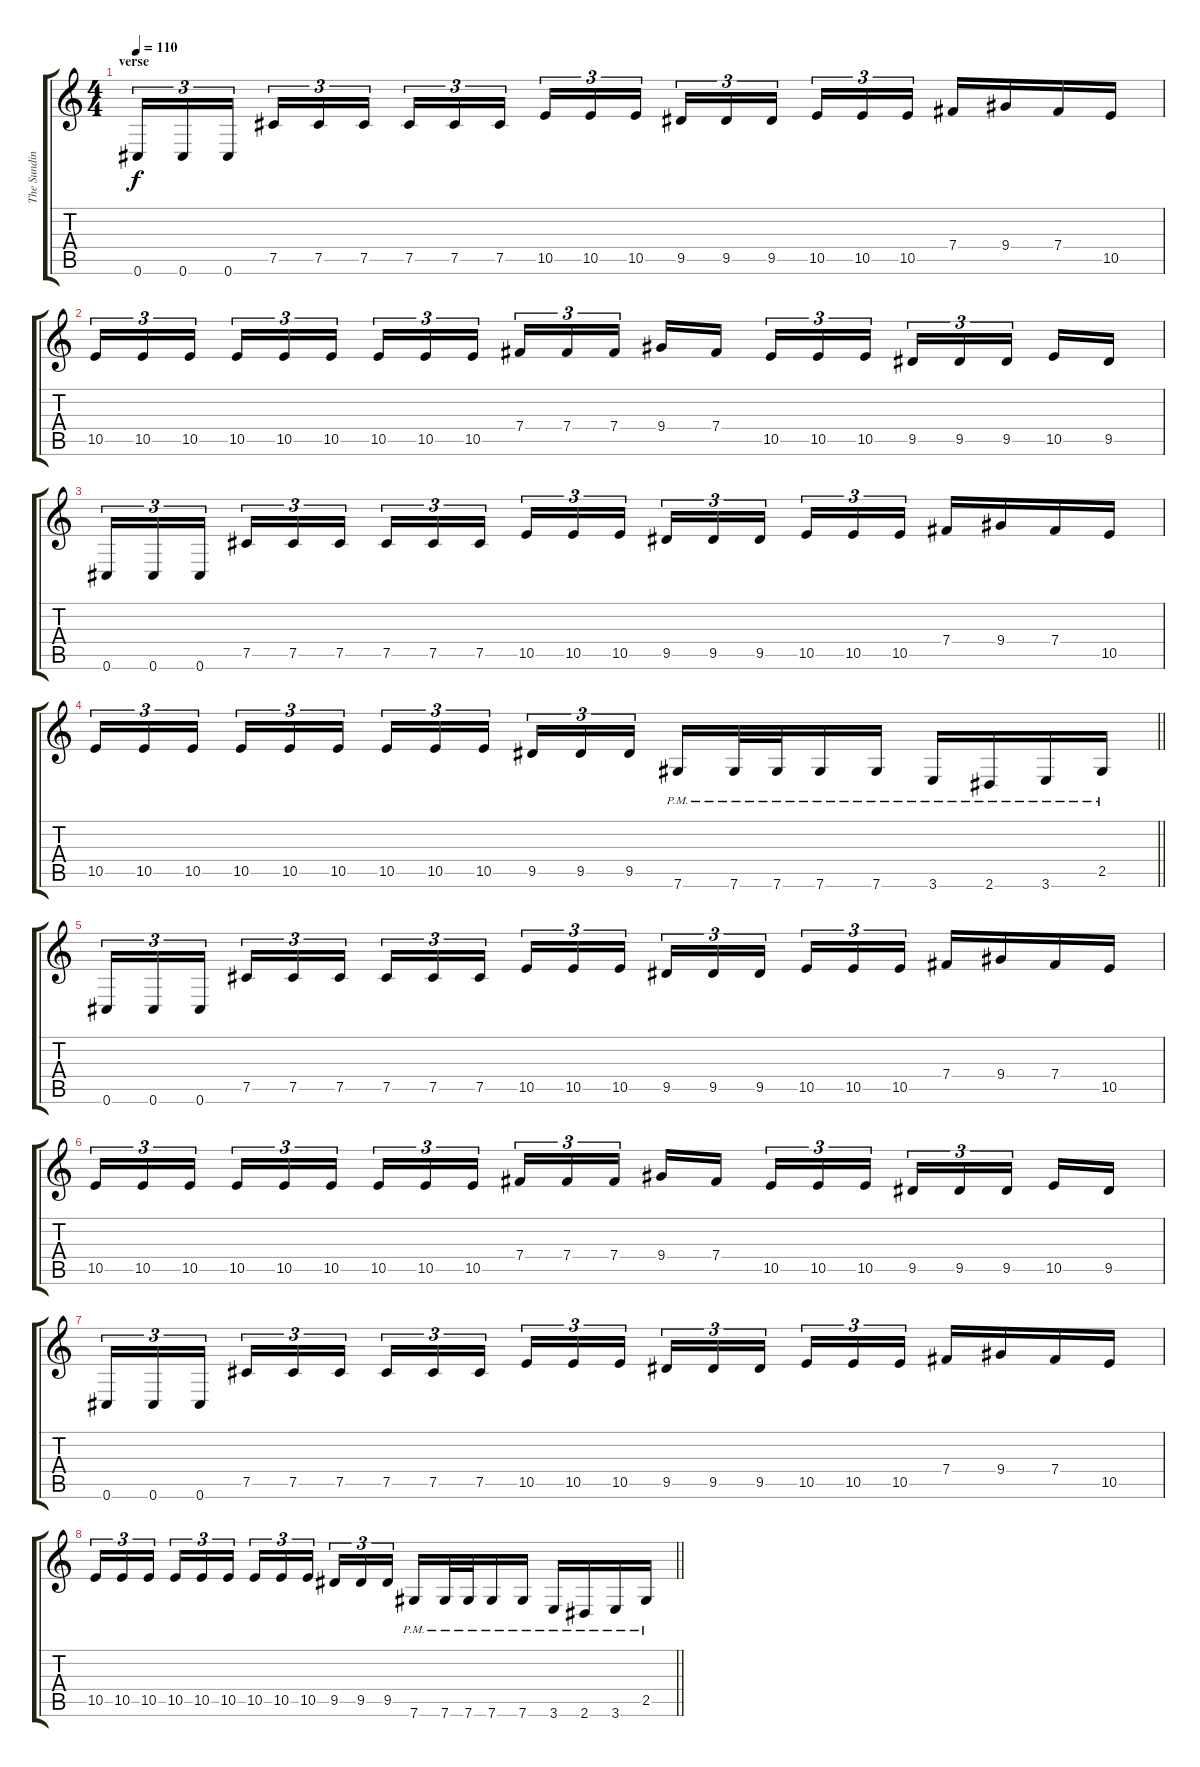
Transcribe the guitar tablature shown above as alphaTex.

\track ("The Sundin" "The Sundin") {instrument distortionguitar}
\staff {score tabs}
\tuning (Db4 Ab3 E3 B2 Gb2 Db2) {hide}
\ts (4 4)
\section ("" "verse")
\tempo 110
\clef g2
\ks c
0.6.16{tu (3 2) dy f} 0.6.16{tu (3 2)} 0.6.16{tu (3 2) beam splitsecondary} 7.5.16{tu (3 2)} 7.5.16{tu (3 2)} 7.5.16{tu (3 2)} 7.5.16{tu (3 2)} 7.5.16{tu (3 2)} 7.5.16{tu (3 2) beam splitsecondary} 10.5.16{tu (3 2)} 10.5.16{tu (3 2)} 10.5.16{tu (3 2)} 9.5.16{tu (3 2)} 9.5.16{tu (3 2)} 9.5.16{tu (3 2) beam splitsecondary} 10.5.16{tu (3 2)} 10.5.16{tu (3 2)} 10.5.16{tu (3 2)} 7.4.16 9.4.16 7.4.16 10.5.16 |
10.5.16{tu (3 2)} 10.5.16{tu (3 2)} 10.5.16{tu (3 2) beam splitsecondary} 10.5.16{tu (3 2)} 10.5.16{tu (3 2)} 10.5.16{tu (3 2)} 10.5.16{tu (3 2)} 10.5.16{tu (3 2)} 10.5.16{tu (3 2) beam splitsecondary} 7.4.16{tu (3 2)} 7.4.16{tu (3 2)} 7.4.16{tu (3 2)} 9.4.16 7.4.16{beam splitsecondary} 10.5.16{tu (3 2)} 10.5.16{tu (3 2)} 10.5.16{tu (3 2)} 9.5.16{tu (3 2)} 9.5.16{tu (3 2)} 9.5.16{tu (3 2) beam splitsecondary} 10.5.16 9.5.16 |
0.6.16{tu (3 2)} 0.6.16{tu (3 2)} 0.6.16{tu (3 2) beam splitsecondary} 7.5.16{tu (3 2)} 7.5.16{tu (3 2)} 7.5.16{tu (3 2)} 7.5.16{tu (3 2)} 7.5.16{tu (3 2)} 7.5.16{tu (3 2) beam splitsecondary} 10.5.16{tu (3 2)} 10.5.16{tu (3 2)} 10.5.16{tu (3 2)} 9.5.16{tu (3 2)} 9.5.16{tu (3 2)} 9.5.16{tu (3 2) beam splitsecondary} 10.5.16{tu (3 2)} 10.5.16{tu (3 2)} 10.5.16{tu (3 2)} 7.4.16 9.4.16 7.4.16 10.5.16 |
\barLineRight lightlight
10.5.16{tu (3 2)} 10.5.16{tu (3 2)} 10.5.16{tu (3 2) beam splitsecondary} 10.5.16{tu (3 2)} 10.5.16{tu (3 2)} 10.5.16{tu (3 2)} 10.5.16{tu (3 2)} 10.5.16{tu (3 2)} 10.5.16{tu (3 2) beam splitsecondary} 9.5.16{tu (3 2)} 9.5.16{tu (3 2)} 9.5.16{tu (3 2)} 7.6{pm}.16 7.6{pm}.32 7.6{pm}.32 7.6{pm}.16 7.6{pm}.16 3.6{pm}.16 2.6{pm}.16 3.6{pm}.16 2.5{pm}.16 |
\section ("" "")
0.6.16{tu (3 2)} 0.6.16{tu (3 2)} 0.6.16{tu (3 2) beam splitsecondary} 7.5.16{tu (3 2)} 7.5.16{tu (3 2)} 7.5.16{tu (3 2)} 7.5.16{tu (3 2)} 7.5.16{tu (3 2)} 7.5.16{tu (3 2) beam splitsecondary} 10.5.16{tu (3 2)} 10.5.16{tu (3 2)} 10.5.16{tu (3 2)} 9.5.16{tu (3 2)} 9.5.16{tu (3 2)} 9.5.16{tu (3 2) beam splitsecondary} 10.5.16{tu (3 2)} 10.5.16{tu (3 2)} 10.5.16{tu (3 2)} 7.4.16 9.4.16 7.4.16 10.5.16 |
10.5.16{tu (3 2)} 10.5.16{tu (3 2)} 10.5.16{tu (3 2) beam splitsecondary} 10.5.16{tu (3 2)} 10.5.16{tu (3 2)} 10.5.16{tu (3 2)} 10.5.16{tu (3 2)} 10.5.16{tu (3 2)} 10.5.16{tu (3 2) beam splitsecondary} 7.4.16{tu (3 2)} 7.4.16{tu (3 2)} 7.4.16{tu (3 2)} 9.4.16 7.4.16{beam splitsecondary} 10.5.16{tu (3 2)} 10.5.16{tu (3 2)} 10.5.16{tu (3 2)} 9.5.16{tu (3 2)} 9.5.16{tu (3 2)} 9.5.16{tu (3 2) beam splitsecondary} 10.5.16 9.5.16 |
0.6.16{tu (3 2)} 0.6.16{tu (3 2)} 0.6.16{tu (3 2) beam splitsecondary} 7.5.16{tu (3 2)} 7.5.16{tu (3 2)} 7.5.16{tu (3 2)} 7.5.16{tu (3 2)} 7.5.16{tu (3 2)} 7.5.16{tu (3 2) beam splitsecondary} 10.5.16{tu (3 2)} 10.5.16{tu (3 2)} 10.5.16{tu (3 2)} 9.5.16{tu (3 2)} 9.5.16{tu (3 2)} 9.5.16{tu (3 2) beam splitsecondary} 10.5.16{tu (3 2)} 10.5.16{tu (3 2)} 10.5.16{tu (3 2)} 7.4.16 9.4.16 7.4.16 10.5.16 |
\barLineRight lightlight
10.5.16{tu (3 2)} 10.5.16{tu (3 2)} 10.5.16{tu (3 2) beam splitsecondary} 10.5.16{tu (3 2)} 10.5.16{tu (3 2)} 10.5.16{tu (3 2)} 10.5.16{tu (3 2)} 10.5.16{tu (3 2)} 10.5.16{tu (3 2) beam splitsecondary} 9.5.16{tu (3 2)} 9.5.16{tu (3 2)} 9.5.16{tu (3 2)} 7.6{pm}.16 7.6{pm}.32 7.6{pm}.32 7.6{pm}.16 7.6{pm}.16 3.6{pm}.16 2.6{pm}.16 3.6{pm}.16 2.5{pm}.16
